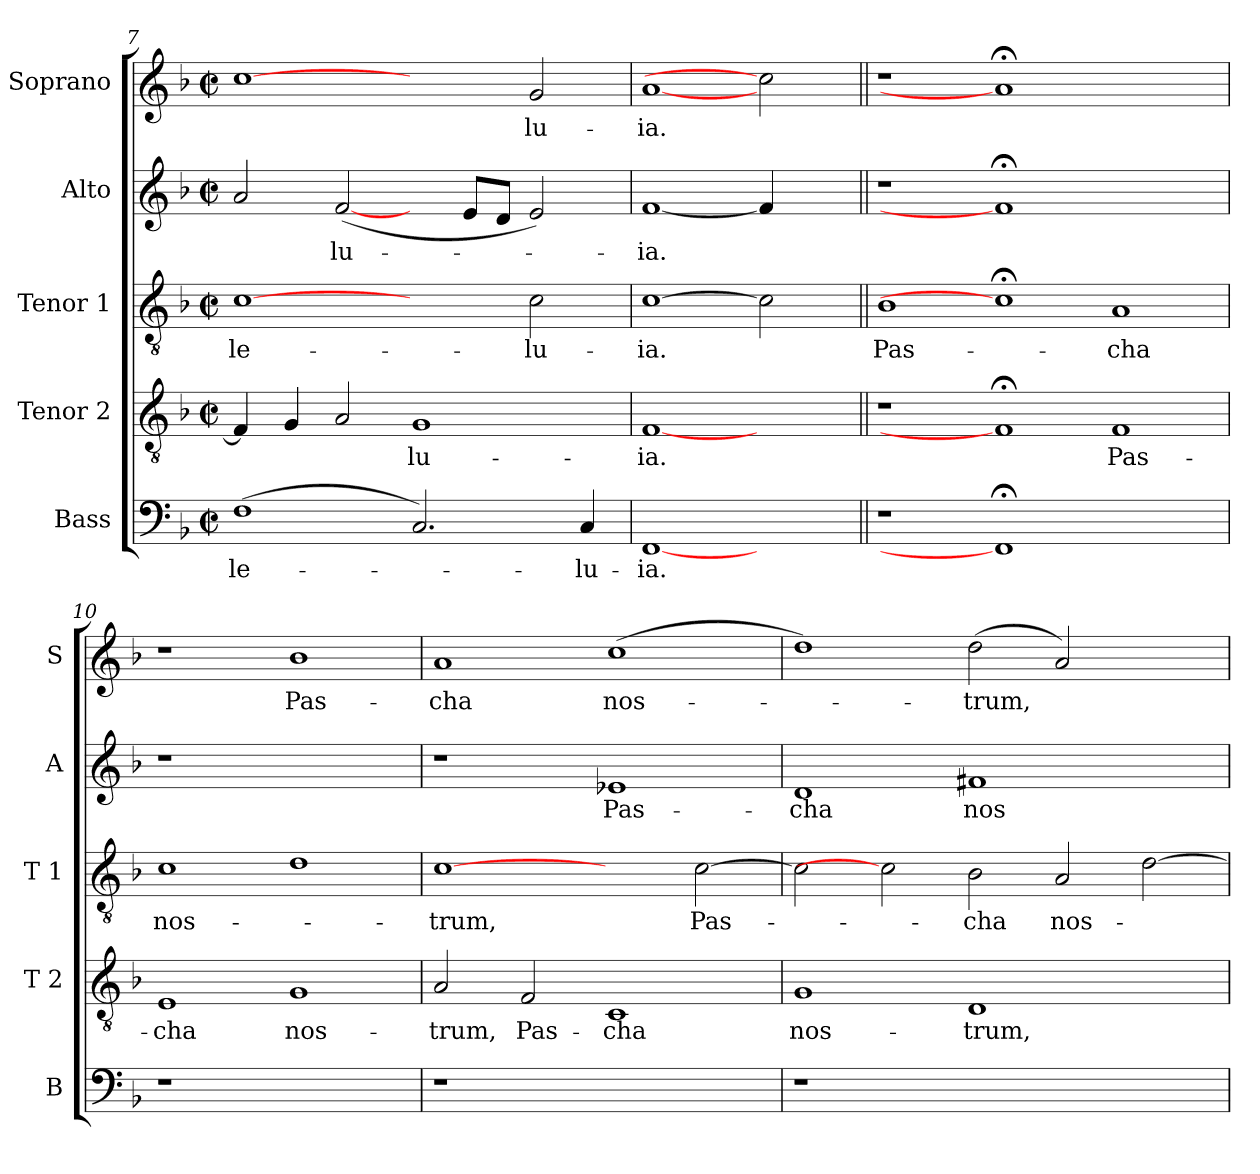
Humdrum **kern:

**kern	**text	**kern	**text	**kern	**text	**kern	**text	**kern	**text
*part5	*part5	*part4	*part4	*part3	*part3	*part2	*part2	*part1	*part1
*staff5	*staff5	*staff4	*staff4	*staff3	*staff3	*staff2	*staff2	*staff1	*staff1
*I"Bass	*	*I"Tenor 2	*	*I"Tenor 1	*	*I"Alto	*	*I"Soprano	*
*I'B	*	*I'T 2	*	*I'T 1	*	*I'A	*	*I'S	*
*clefF4	*	*clefGv2	*	*clefGv2	*	*clefG2	*	*clefG2	*
*k[b-]	*	*k[b-]	*	*k[b-]	*	*k[b-]	*	*k[b-]	*
*F:	*	*F:	*	*F:	*	*F:	*	*F:	*
*M2/2	*	*M2/2	*	*M2/2	*	*M2/2	*	*M2/2	*
*met(c|)	*	*met(c|)	*	*met(c|)	*	*met(c|)	*	*met(c|)	*
=7	=7	=7	=7	=7	=7	=7	=7	=7	=7
!	!LO:LY:b	!	!	!	!LO:LY:b	!	!	!	!
(<1F	-le-	4F/]	.	[1c	-le-	2a/	.	[1cc	.
.	.	4G/	.	.	.	.	.	.	.
!	!	!	!	!	!	!	!LO:LY:b	!	!
.	.	2A/	.	.	.	(<[2f/	-lu-	.	.
!	!	!	!LO:LY:b	!	!	!	!	!	!
2.C/)	.	1G	-lu-	2ryy	.	4ryy	.	2ryy	.
.	.	.	.	.	.	8e/L	.	.	.
.	.	.	.	.	.	8d/J	.	.	.
!	!	!	!	!	!LO:LY:b	!	!	!	!LO:LY:b
.	.	.	.	2c\	-lu-	2e/)	.	2g/	-lu-
!	!LO:LY:b	!	!	!	!	!	!	!	!
4C/	-lu-	.	.	.	.	.	.	.	.
=8	=8	=8	=8	=8	=8	=8	=8	=8	=8
!	!LO:LY:b	!	!LO:LY:b	!	!LO:LY:b	!	!LO:LY:b	!	!LO:LY:b
[1FF	-ia.	[1F	-ia.	[1c	-ia.	[1f	-ia.	[1a	-ia.
2ryy	.	2ryy	.	2c]	.	4f/]	.	2cc]	.
.	.	.	.	.	.	4ryy	.	.	.
!!LO:PB:g=z
=9||	=9||	=9||	=9||	=9||	=9||	=9||	=9||	=9||	=9||
!	!	!	!	!	!LO:LY:b	!	!	!	!
1r	.	1r	.	1B-	Pas-	1r	.	1r	.
1FF;<]	.	1F;<]	.	1c;<]	.	1f;<]	.	1a;<]	.
!	!	!	!LO:LY:b	!	!LO:LY:b	!	!	!	!
1ryy	.	1F	Pas-	1A	-cha	1ryy	.	1ryy	.
=10	=10	=10	=10	=10	=10	=10	=10	=10	=10
!	!	!	!LO:LY:b	!	!LO:LY:b	!	!	!	!
1r	.	1E	-cha	1c	nos-	1r	.	1r	.
!	!	!	!LO:LY:b	!	!	!	!	!	!LO:LY:b
1ryy	.	1G	nos-	1d	.	1ryy	.	1b-	Pas-
=11	=11	=11	=11	=11	=11	=11	=11	=11	=11
!	!	!	!LO:LY:b	!	!LO:LY:b	!	!	!	!LO:LY:b
1r	.	2A/	-trum,	[1c	-trum,	1r	.	1a	-cha
!	!	!	!LO:LY:b	!	!	!	!	!	!
.	.	2F/	Pas-	.	.	.	.	.	.
!	!	!	!LO:LY:b	!	!	!	!LO:LY:b	!	!LO:LY:b
1ryy	.	1C	-cha	2ryy	.	1e-X	Pas-	(<1cc	nos-
!	!	!	!	!	!LO:LY:b	!	!	!	!
.	.	.	.	[2c\	Pas-	.	.	.	.
=12	=12	=12	=12	=12	=12	=12	=12	=12	=12
!	!	!	!LO:LY:b	!	!	!	!LO:LY:b	!	!
1r	.	1G	nos-	2c\]	.	1d	-cha	1dd)	.
.	.	.	.	2c]	.	.	.	.	.
!	!	!	!LO:LY:b	!	!LO:LY:b	!	!LO:LY:b	!	!LO:LY:b
1.ryy	.	1D	-trum,	2B-\	-cha	1f#X	nos-	(>2dd\	-trum,
!	!	!	!	!	!LO:LY:b	!	!	!	!
.	.	.	.	2A/	nos-	.	.	2a/)	.
.	.	2ryy	.	[2d\	.	2ryy	.	2ryy	.
=	=	=	=	=	=	=	=	=	=
*-	*-	*-	*-	*-	*-	*-	*-	*-	*-
